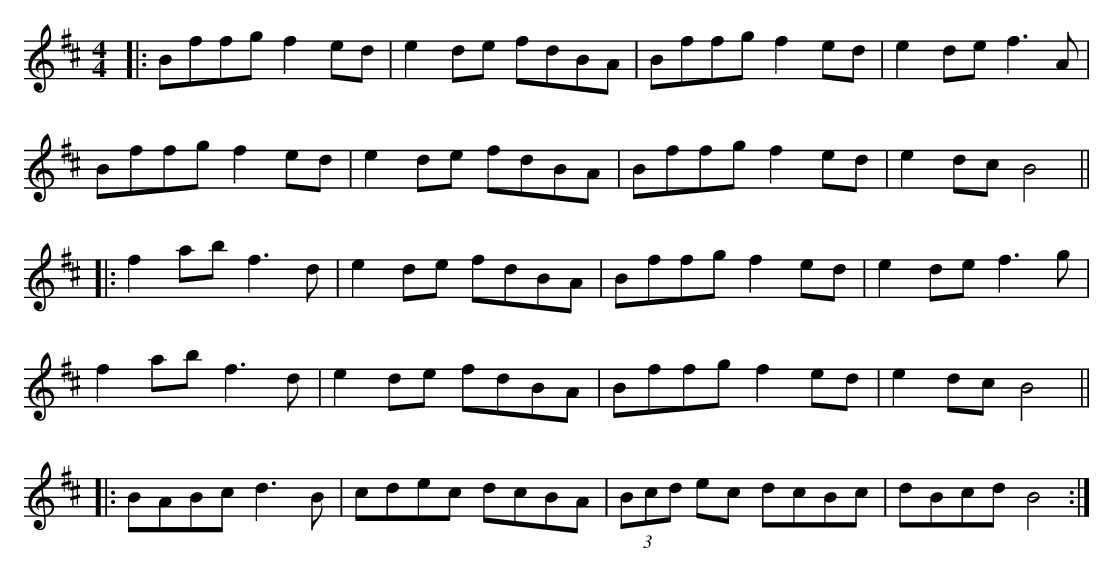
X:1
M:4/4
K:Bmin
|:Bffg f2ed|e2de fdBA|Bffg f2ed|e2de f3A|
Bffg f2ed|e2de fdBA|Bffg f2ed|e2 dc B4||
|:f2 ab f3d|e2de fdBA|Bffg f2ed|e2de f3g|
f2 ab f3d|e2 de fdBA|Bffg f2ed|e2 dc B4||
|:BABc d3B|cdec dcBA|(3Bcd ec dcBc|dBcd B4:|
